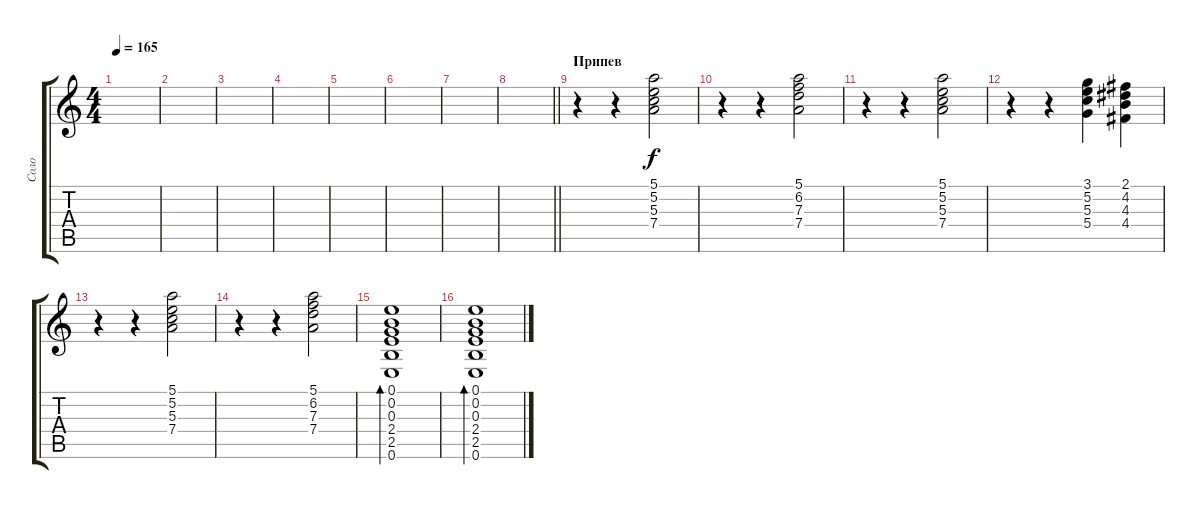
\track ("Соло" "Соло") {instrument overdrivenguitar}
\staff {score tabs}
\tuning (E4 B3 G3 D3 A2 E2) {hide}
\ts (4 4)
\tempo 165
\clef g2
\ks c
|
|
|
|
|
|
|
\barLineRight lightlight
|
\section ("" "Припев")
r.4{volume 11} r.4 (5.1 5.2 5.3 7.4).2 |
r.4 r.4 (5.1 6.2 7.3 7.4).2 |
r.4 r.4 (5.1 5.2 5.3 7.4).2 |
r.4 r.4 (3.1 5.2 5.3 5.4).4 (2.1 4.2 4.3 4.4).4 |
r.4 r.4 (5.1 5.2 5.3 7.4).2 |
r.4 r.4 (5.1 6.2 7.3 7.4).2 |
(0.1 0.2 0.3 2.4 2.5 0.6).1{bd 60} |
(0.1 0.2 0.3 2.4 2.5 0.6).1{bd 60}
